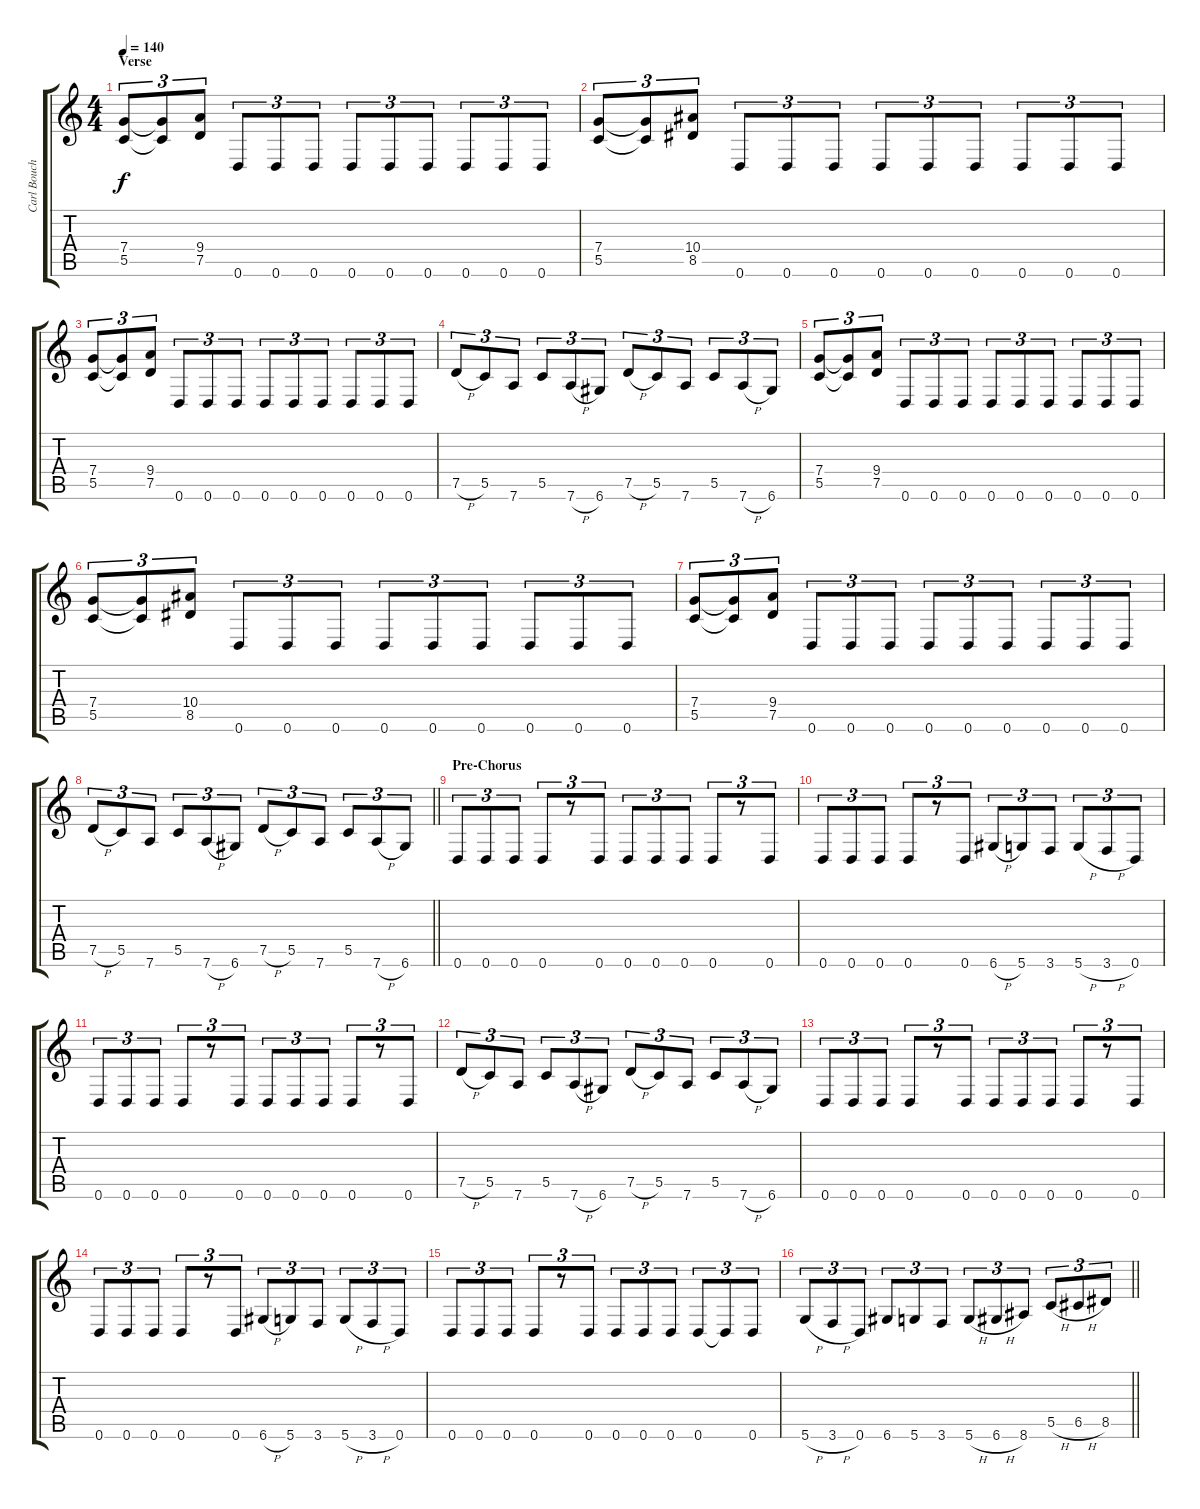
\track ("Carl Bouchard" "Carl Bouch") {instrument distortionguitar}
\staff {score tabs}
\tuning (D4 A3 F3 C3 G2 D2) {hide}
\ts (4 4)
\section ("" "Verse")
\tempo 140
\clef g2
\ks c
(7.4 5.5).8{tu (3 2) dy f} (7.4{t} 5.5{t}).8{tu (3 2)} (9.4 7.5).8{tu (3 2)} 0.6.8{tu (3 2)} 0.6.8{tu (3 2)} 0.6.8{tu (3 2)} 0.6.8{tu (3 2)} 0.6.8{tu (3 2)} 0.6.8{tu (3 2)} 0.6.8{tu (3 2)} 0.6.8{tu (3 2)} 0.6.8{tu (3 2)} |
(7.4 5.5).8{tu (3 2)} (7.4{t} 5.5{t}).8{tu (3 2)} (10.4 8.5).8{tu (3 2)} 0.6.8{tu (3 2)} 0.6.8{tu (3 2)} 0.6.8{tu (3 2)} 0.6.8{tu (3 2)} 0.6.8{tu (3 2)} 0.6.8{tu (3 2)} 0.6.8{tu (3 2)} 0.6.8{tu (3 2)} 0.6.8{tu (3 2)} |
(7.4 5.5).8{tu (3 2)} (7.4{t} 5.5{t}).8{tu (3 2)} (9.4 7.5).8{tu (3 2)} 0.6.8{tu (3 2)} 0.6.8{tu (3 2)} 0.6.8{tu (3 2)} 0.6.8{tu (3 2)} 0.6.8{tu (3 2)} 0.6.8{tu (3 2)} 0.6.8{tu (3 2)} 0.6.8{tu (3 2)} 0.6.8{tu (3 2)} |
7.5{h}.8{tu (3 2)} 5.5.8{tu (3 2)} 7.6.8{tu (3 2)} 5.5.8{tu (3 2)} 7.6{h}.8{tu (3 2)} 6.6.8{tu (3 2)} 7.5{h}.8{tu (3 2)} 5.5.8{tu (3 2)} 7.6.8{tu (3 2)} 5.5.8{tu (3 2)} 7.6{h}.8{tu (3 2)} 6.6.8{tu (3 2)} |
(7.4 5.5).8{tu (3 2)} (7.4{t} 5.5{t}).8{tu (3 2)} (9.4 7.5).8{tu (3 2)} 0.6.8{tu (3 2)} 0.6.8{tu (3 2)} 0.6.8{tu (3 2)} 0.6.8{tu (3 2)} 0.6.8{tu (3 2)} 0.6.8{tu (3 2)} 0.6.8{tu (3 2)} 0.6.8{tu (3 2)} 0.6.8{tu (3 2)} |
(7.4 5.5).8{tu (3 2)} (7.4{t} 5.5{t}).8{tu (3 2)} (10.4 8.5).8{tu (3 2)} 0.6.8{tu (3 2)} 0.6.8{tu (3 2)} 0.6.8{tu (3 2)} 0.6.8{tu (3 2)} 0.6.8{tu (3 2)} 0.6.8{tu (3 2)} 0.6.8{tu (3 2)} 0.6.8{tu (3 2)} 0.6.8{tu (3 2)} |
(7.4 5.5).8{tu (3 2)} (7.4{t} 5.5{t}).8{tu (3 2)} (9.4 7.5).8{tu (3 2)} 0.6.8{tu (3 2)} 0.6.8{tu (3 2)} 0.6.8{tu (3 2)} 0.6.8{tu (3 2)} 0.6.8{tu (3 2)} 0.6.8{tu (3 2)} 0.6.8{tu (3 2)} 0.6.8{tu (3 2)} 0.6.8{tu (3 2)} |
\barLineRight lightlight
7.5{h}.8{tu (3 2)} 5.5.8{tu (3 2)} 7.6.8{tu (3 2)} 5.5.8{tu (3 2)} 7.6{h}.8{tu (3 2)} 6.6.8{tu (3 2)} 7.5{h}.8{tu (3 2)} 5.5.8{tu (3 2)} 7.6.8{tu (3 2)} 5.5.8{tu (3 2)} 7.6{h}.8{tu (3 2)} 6.6.8{tu (3 2)} |
\section ("" "Pre-Chorus")
0.6.8{tu (3 2)} 0.6.8{tu (3 2)} 0.6.8{tu (3 2)} 0.6.8{tu (3 2)} r.8{tu (3 2)} 0.6.8{tu (3 2)} 0.6.8{tu (3 2)} 0.6.8{tu (3 2)} 0.6.8{tu (3 2)} 0.6.8{tu (3 2)} r.8{tu (3 2)} 0.6.8{tu (3 2)} |
0.6.8{tu (3 2)} 0.6.8{tu (3 2)} 0.6.8{tu (3 2)} 0.6.8{tu (3 2)} r.8{tu (3 2)} 0.6.8{tu (3 2)} 6.6{h}.8{tu (3 2)} 5.6.8{tu (3 2)} 3.6.8{tu (3 2)} 5.6{h}.8{tu (3 2)} 3.6{h}.8{tu (3 2)} 0.6.8{tu (3 2)} |
0.6.8{tu (3 2)} 0.6.8{tu (3 2)} 0.6.8{tu (3 2)} 0.6.8{tu (3 2)} r.8{tu (3 2)} 0.6.8{tu (3 2)} 0.6.8{tu (3 2)} 0.6.8{tu (3 2)} 0.6.8{tu (3 2)} 0.6.8{tu (3 2)} r.8{tu (3 2)} 0.6.8{tu (3 2)} |
7.5{h}.8{tu (3 2)} 5.5.8{tu (3 2)} 7.6.8{tu (3 2)} 5.5.8{tu (3 2)} 7.6{h}.8{tu (3 2)} 6.6.8{tu (3 2)} 7.5{h}.8{tu (3 2)} 5.5.8{tu (3 2)} 7.6.8{tu (3 2)} 5.5.8{tu (3 2)} 7.6{h}.8{tu (3 2)} 6.6.8{tu (3 2)} |
0.6.8{tu (3 2)} 0.6.8{tu (3 2)} 0.6.8{tu (3 2)} 0.6.8{tu (3 2)} r.8{tu (3 2)} 0.6.8{tu (3 2)} 0.6.8{tu (3 2)} 0.6.8{tu (3 2)} 0.6.8{tu (3 2)} 0.6.8{tu (3 2)} r.8{tu (3 2)} 0.6.8{tu (3 2)} |
0.6.8{tu (3 2)} 0.6.8{tu (3 2)} 0.6.8{tu (3 2)} 0.6.8{tu (3 2)} r.8{tu (3 2)} 0.6.8{tu (3 2)} 6.6{h}.8{tu (3 2)} 5.6.8{tu (3 2)} 3.6.8{tu (3 2)} 5.6{h}.8{tu (3 2)} 3.6{h}.8{tu (3 2)} 0.6.8{tu (3 2)} |
0.6.8{tu (3 2)} 0.6.8{tu (3 2)} 0.6.8{tu (3 2)} 0.6.8{tu (3 2)} r.8{tu (3 2)} 0.6.8{tu (3 2)} 0.6.8{tu (3 2)} 0.6.8{tu (3 2)} 0.6.8{tu (3 2)} 0.6.8{tu (3 2)} 0.6{t}.8{tu (3 2)} 0.6.8{tu (3 2)} |
\barLineRight lightlight
5.6{h}.8{tu (3 2)} 3.6{h}.8{tu (3 2)} 0.6.8{tu (3 2)} 6.6.8{tu (3 2)} 5.6.8{tu (3 2)} 3.6.8{tu (3 2)} 5.6{h}.8{tu (3 2)} 6.6{h}.8{tu (3 2)} 8.6.8{tu (3 2)} 5.5{h}.8{tu (3 2)} 6.5{h}.8{tu (3 2)} 8.5.8{tu (3 2)}
